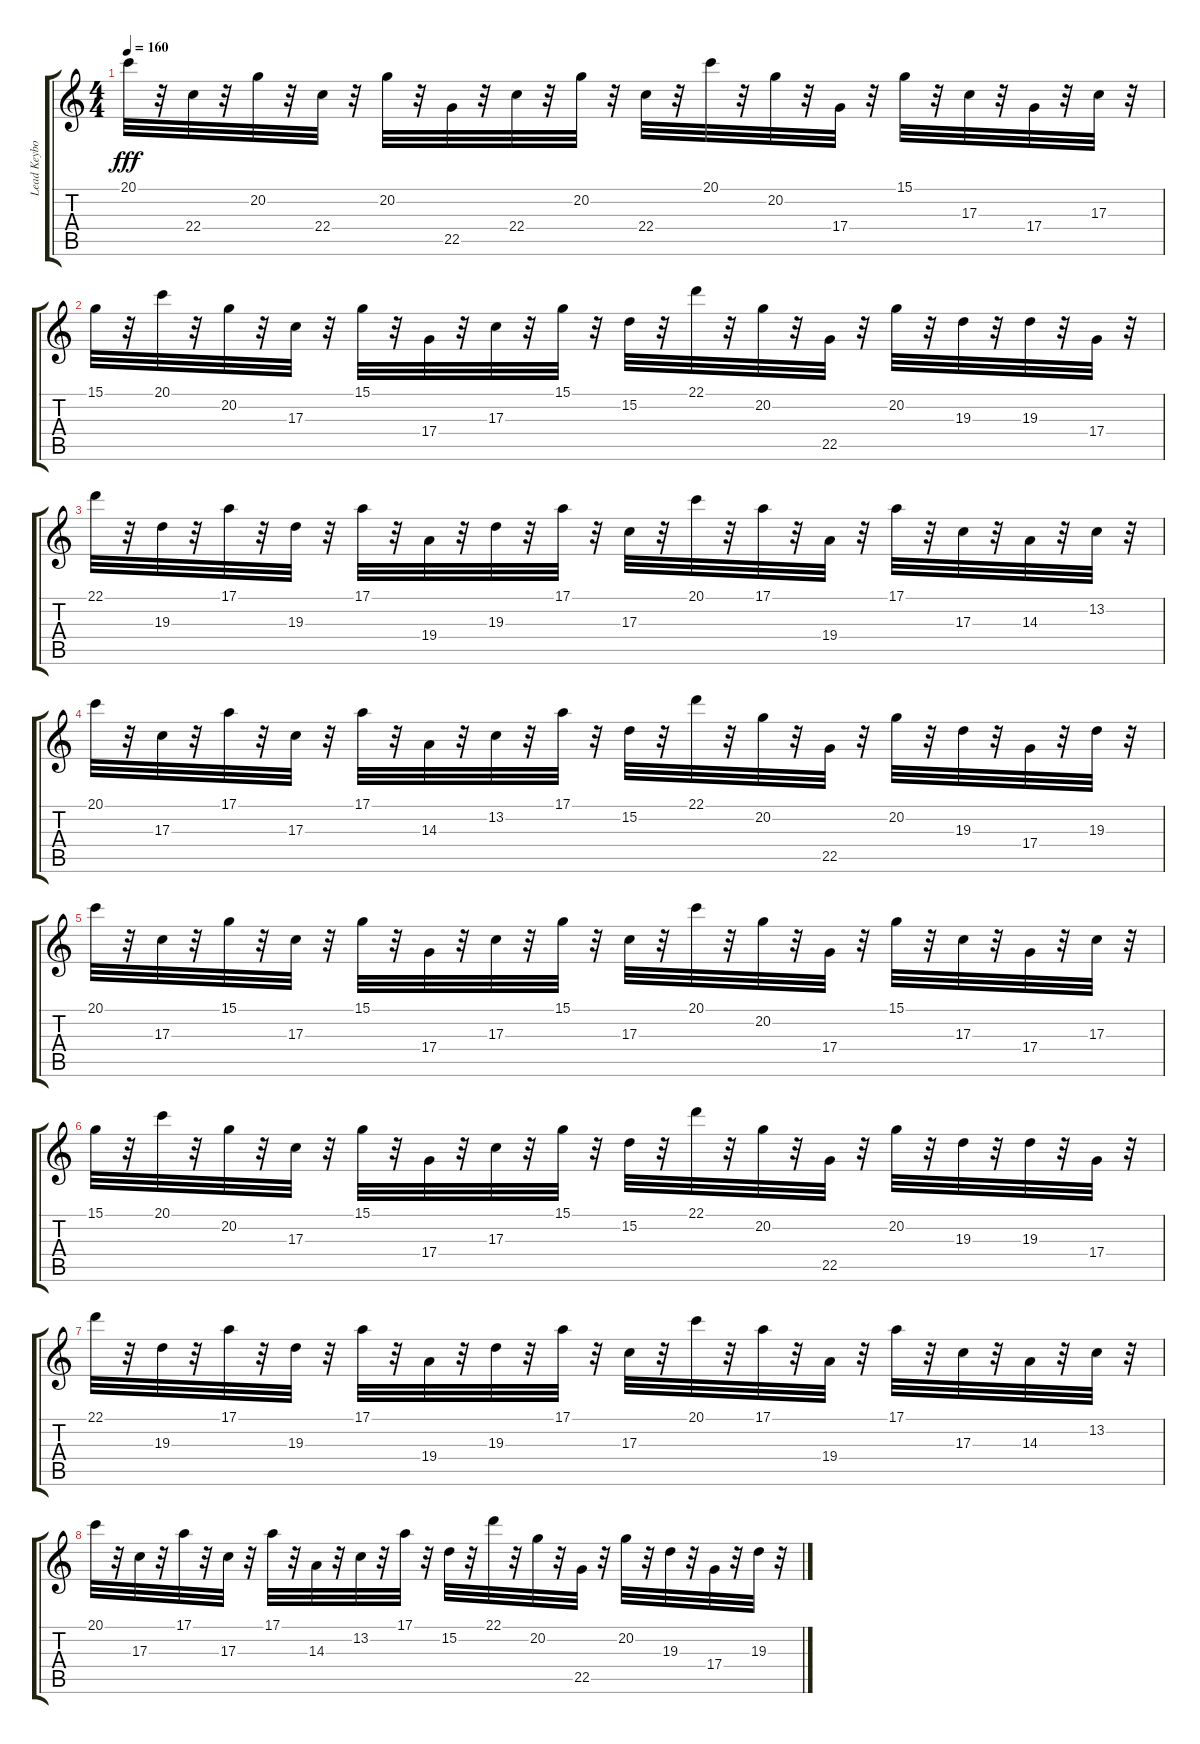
\track ("Lead Keyboard Melody" "Lead Keybo") {instrument electricpiano2}
\staff {score tabs}
\tuning (E4 B3 G3 D3 A2 E2) {hide}
\ts (4 4)
\tempo 160
\clef g2
\ks c
20.1.32{dy fff instrument electricpiano2} r.32 22.4.32 r.32 20.2.32 r.32 22.4.32 r.32 20.2.32 r.32 22.5.32 r.32 22.4.32 r.32 20.2.32 r.32 22.4.32 r.32 20.1.32 r.32 20.2.32 r.32 17.4.32 r.32 15.1.32 r.32 17.3.32 r.32 17.4.32 r.32 17.3.32 r.32 |
15.1.32 r.32 20.1.32 r.32 20.2.32 r.32 17.3.32 r.32 15.1.32 r.32 17.4.32 r.32 17.3.32 r.32 15.1.32 r.32 15.2.32 r.32 22.1.32 r.32 20.2.32 r.32 22.5.32 r.32 20.2.32 r.32 19.3.32 r.32 19.3.32 r.32 17.4.32 r.32 |
22.1.32 r.32 19.3.32 r.32 17.1.32 r.32 19.3.32 r.32 17.1.32 r.32 19.4.32 r.32 19.3.32 r.32 17.1.32 r.32 17.3.32 r.32 20.1.32 r.32 17.1.32 r.32 19.4.32 r.32 17.1.32 r.32 17.3.32 r.32 14.3.32 r.32 13.2.32 r.32 |
20.1.32 r.32 17.3.32 r.32 17.1.32 r.32 17.3.32 r.32 17.1.32 r.32 14.3.32 r.32 13.2.32 r.32 17.1.32 r.32 15.2.32 r.32 22.1.32 r.32 20.2.32 r.32 22.5.32 r.32 20.2.32 r.32 19.3.32 r.32 17.4.32 r.32 19.3.32 r.32 |
20.1.32 r.32 17.3.32 r.32 15.1.32 r.32 17.3.32 r.32 15.1.32 r.32 17.4.32 r.32 17.3.32 r.32 15.1.32 r.32 17.3.32 r.32 20.1.32 r.32 20.2.32 r.32 17.4.32 r.32 15.1.32 r.32 17.3.32 r.32 17.4.32 r.32 17.3.32 r.32 |
15.1.32 r.32 20.1.32 r.32 20.2.32 r.32 17.3.32 r.32 15.1.32 r.32 17.4.32 r.32 17.3.32 r.32 15.1.32 r.32 15.2.32 r.32 22.1.32 r.32 20.2.32 r.32 22.5.32 r.32 20.2.32 r.32 19.3.32 r.32 19.3.32 r.32 17.4.32 r.32 |
22.1.32 r.32 19.3.32 r.32 17.1.32 r.32 19.3.32 r.32 17.1.32 r.32 19.4.32 r.32 19.3.32 r.32 17.1.32 r.32 17.3.32 r.32 20.1.32 r.32 17.1.32 r.32 19.4.32 r.32 17.1.32 r.32 17.3.32 r.32 14.3.32 r.32 13.2.32 r.32 |
20.1.32 r.32 17.3.32 r.32 17.1.32 r.32 17.3.32 r.32 17.1.32 r.32 14.3.32 r.32 13.2.32 r.32 17.1.32 r.32 15.2.32 r.32 22.1.32 r.32 20.2.32 r.32 22.5.32 r.32 20.2.32 r.32 19.3.32 r.32 17.4.32 r.32 19.3.32 r.32
